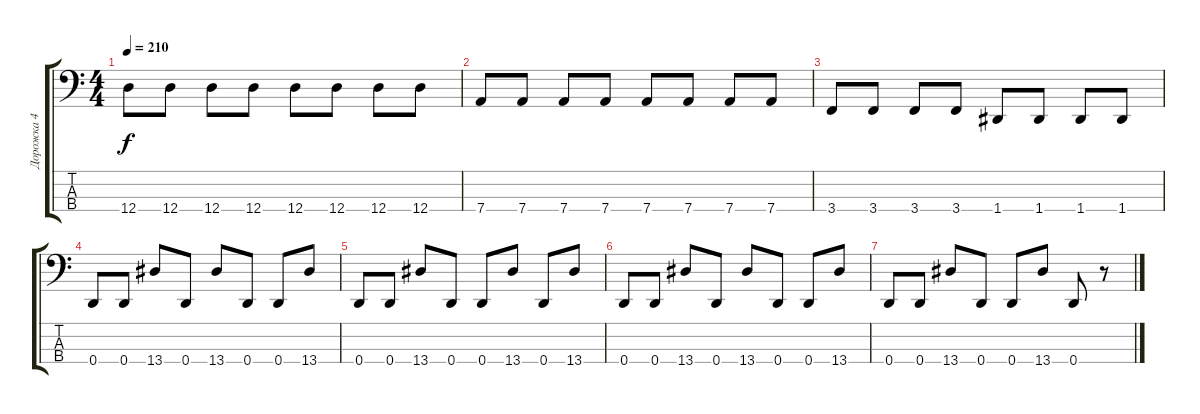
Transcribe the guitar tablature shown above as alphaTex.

\track ("Дорожка 4" "Дорожка 4") {instrument electricbassfinger}
\staff {score tabs}
\tuning (G2 D2 A1 D1) {hide}
\ts (4 4)
\tempo 210
\clef f4
\ks c
12.4.8{dy f} 12.4.8 12.4.8 12.4.8 12.4.8 12.4.8 12.4.8 12.4.8 |
7.4.8 7.4.8 7.4.8 7.4.8 7.4.8 7.4.8 7.4.8 7.4.8 |
3.4.8 3.4.8 3.4.8 3.4.8 1.4.8 1.4.8 1.4.8 1.4.8 |
0.4.8 0.4.8 13.4.8 0.4.8 13.4.8 0.4.8 0.4.8 13.4.8 |
0.4.8 0.4.8 13.4.8 0.4.8 0.4.8 13.4.8 0.4.8 13.4.8 |
0.4.8 0.4.8 13.4.8 0.4.8 13.4.8 0.4.8 0.4.8 13.4.8 |
0.4.8 0.4.8 13.4.8 0.4.8 0.4.8 13.4.8 0.4.8 r.8
